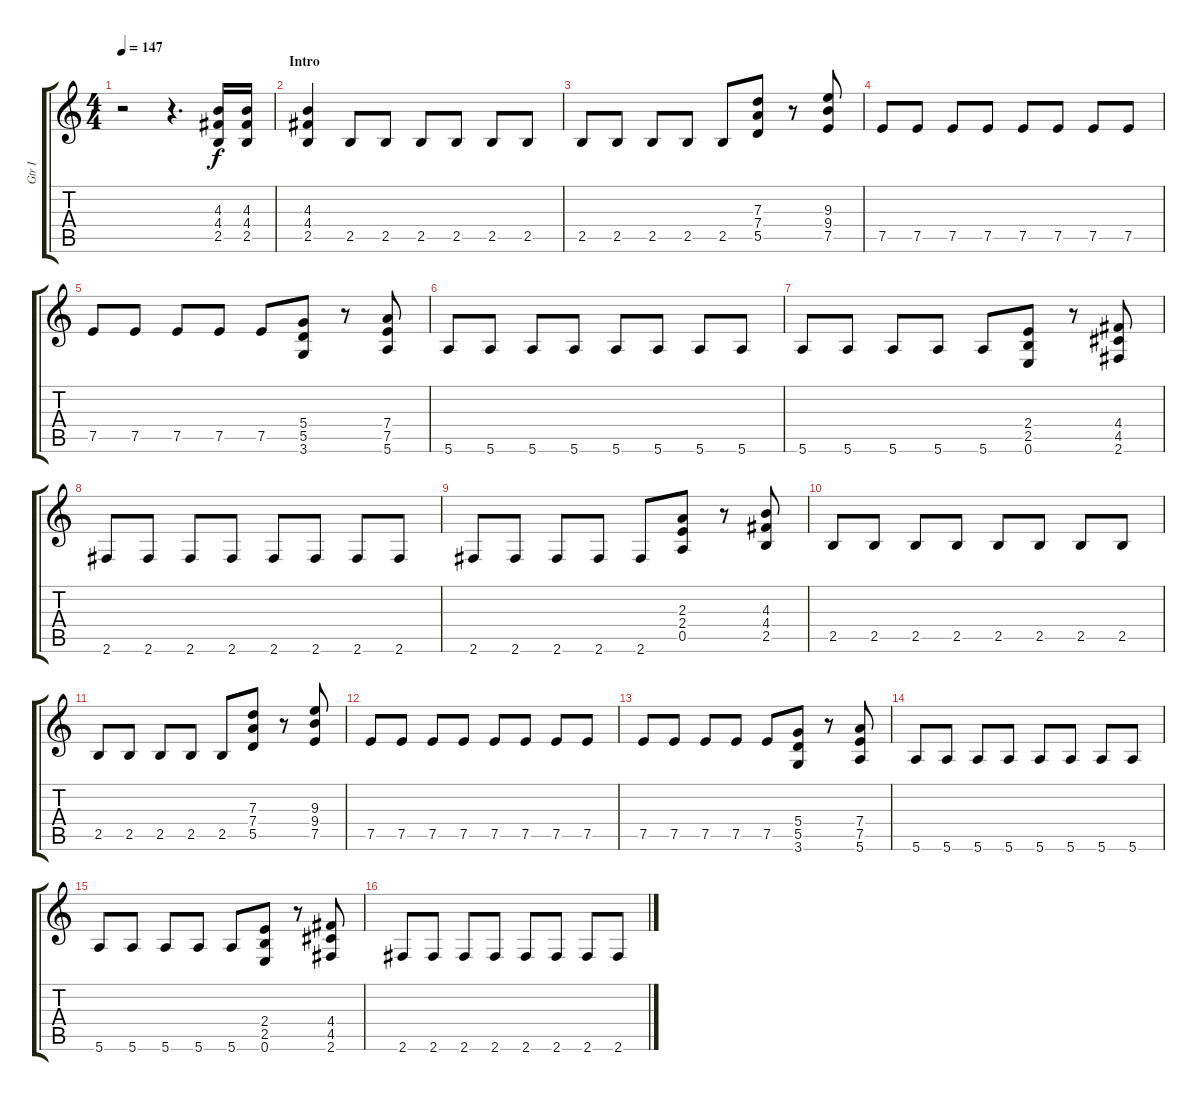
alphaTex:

\track ("Gtr I" "Gtr I") {instrument distortionguitar}
\staff {score tabs}
\tuning (E4 B3 G3 D3 A2 E2) {hide}
\ts (4 4)
\tempo 147
\clef g2
\ks c
r.2{dy f instrument distortionguitar} r.4{d} (4.3 4.4 2.5).16 (4.3 4.4 2.5).16 |
\section ("" "Intro")
(4.3 4.4 2.5).4 2.5.8 2.5.8 2.5.8 2.5.8 2.5.8 2.5.8 |
2.5.8 2.5.8 2.5.8 2.5.8 2.5.8 (7.3 7.4 5.5).8 r.8 (9.3 9.4 7.5).8 |
7.5.8 7.5.8 7.5.8 7.5.8 7.5.8 7.5.8 7.5.8 7.5.8 |
7.5.8 7.5.8 7.5.8 7.5.8 7.5.8 (5.4 5.5 3.6).8 r.8 (7.4 7.5 5.6).8 |
5.6.8 5.6.8 5.6.8 5.6.8 5.6.8 5.6.8 5.6.8 5.6.8 |
5.6.8 5.6.8 5.6.8 5.6.8 5.6.8 (2.4 2.5 0.6).8 r.8 (4.4 4.5 2.6).8 |
2.6.8 2.6.8 2.6.8 2.6.8 2.6.8 2.6.8 2.6.8 2.6.8 |
2.6.8 2.6.8 2.6.8 2.6.8 2.6.8 (2.3 2.4 0.5).8 r.8 (4.3 4.4 2.5).8 |
2.5.8 2.5.8 2.5.8 2.5.8 2.5.8 2.5.8 2.5.8 2.5.8 |
2.5.8 2.5.8 2.5.8 2.5.8 2.5.8 (7.3 7.4 5.5).8 r.8 (9.3 9.4 7.5).8 |
7.5.8 7.5.8 7.5.8 7.5.8 7.5.8 7.5.8 7.5.8 7.5.8 |
7.5.8 7.5.8 7.5.8 7.5.8 7.5.8 (5.4 5.5 3.6).8 r.8 (7.4 7.5 5.6).8 |
5.6.8 5.6.8 5.6.8 5.6.8 5.6.8 5.6.8 5.6.8 5.6.8 |
5.6.8 5.6.8 5.6.8 5.6.8 5.6.8 (2.4 2.5 0.6).8 r.8 (4.4 4.5 2.6).8 |
2.6.8 2.6.8 2.6.8 2.6.8 2.6.8 2.6.8 2.6.8 2.6.8
